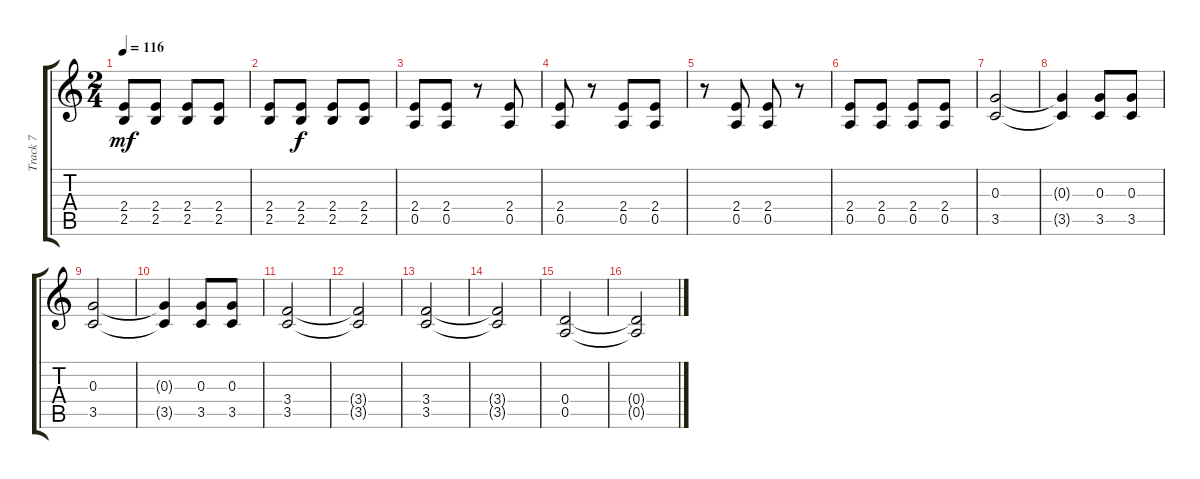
\track ("Track 7" "Track 7") {instrument distortionguitar}
\staff {score tabs}
\tuning (E4 B3 G3 D3 A2 E2) {hide}
\ts (2 4)
\tempo 116
\clef g2
\ks c
(2.4 2.5).8{dy mf} (2.4 2.5).8 (2.4 2.5).8 (2.4 2.5).8 |
(2.4 2.5).8 (2.4 2.5).8{dy f} (2.4 2.5).8 (2.4 2.5).8 |
(2.4 0.5).8 (2.4 0.5).8 r.8 (2.4 0.5).8 |
(2.4 0.5).8 r.8 (2.4 0.5).8 (2.4 0.5).8 |
r.8 (2.4 0.5).8 (2.4 0.5).8 r.8 |
(2.4 0.5).8 (2.4 0.5).8 (2.4 0.5).8 (2.4 0.5).8 |
(0.3 3.5).2 |
(0.3{t} 3.5{t}).4 (0.3 3.5).8 (0.3 3.5).8 |
(0.3 3.5).2 |
(0.3{t} 3.5{t}).4 (0.3 3.5).8 (0.3 3.5).8 |
(3.4 3.5).2 |
(3.4{t} 3.5{t}).2 |
(3.4 3.5).2 |
(3.4{t} 3.5{t}).2 |
(0.4 0.5).2 |
(0.4{t} 0.5{t}).2
